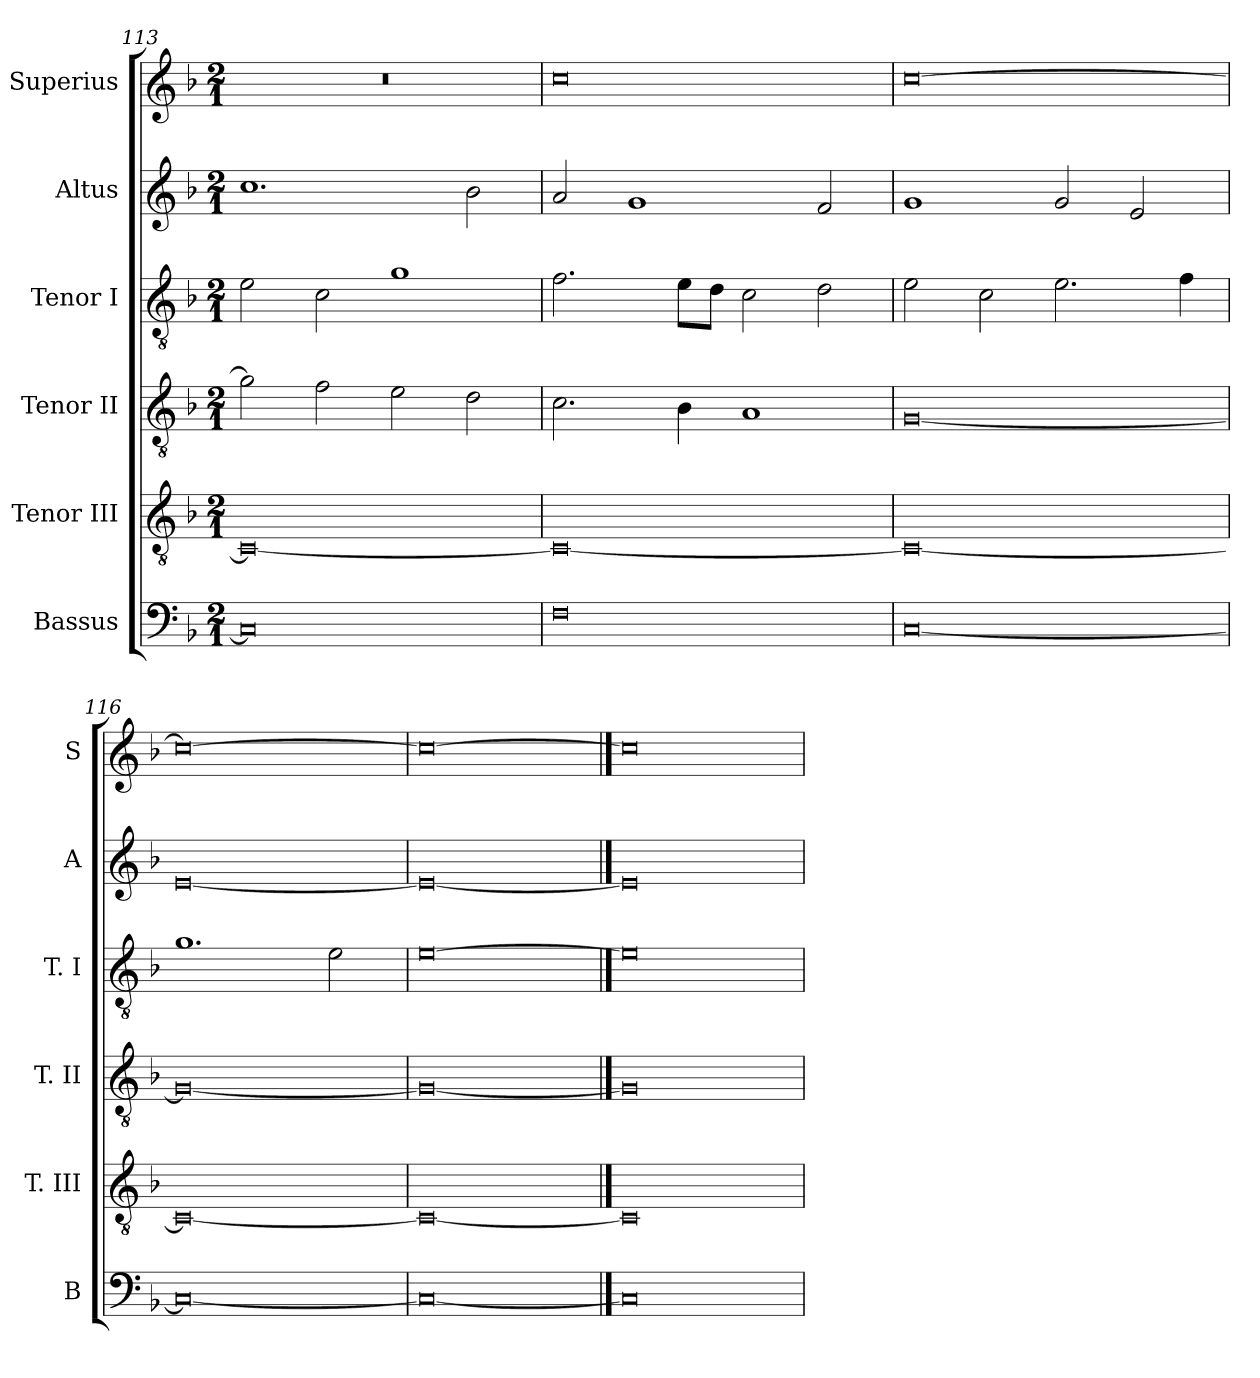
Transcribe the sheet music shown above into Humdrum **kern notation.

**kern	**kern	**kern	**kern	**kern	**kern
*part6	*part5	*part4	*part3	*part2	*part1
*staff6	*staff5	*staff4	*staff3	*staff2	*staff1
*I"Bassus	*I"Tenor III	*I"Tenor II	*I"Tenor I	*I"Altus	*I"Superius
*I'B	*I'T. III	*I'T. II	*I'T. I	*I'A	*I'S
*clefF4	*clefGv2	*clefGv2	*clefGv2	*clefG2	*clefG2
*k[b-]	*k[b-]	*k[b-]	*k[b-]	*k[b-]	*k[b-]
*F:	*F:	*F:	*F:	*F:	*F:
*M2/1	*M2/1	*M2/1	*M2/1	*M2/1	*M2/1
=113	=113	=113	=113	=113	=113
0C]	0C_	2g]	2e	1.cc	0r
.	.	2f	2c	.	.
.	.	2e	1g	.	.
.	.	2d	.	2b-	.
=114	=114	=114	=114	=114	=114
0F	0C_	2.c	2.f	2a	0cc
.	.	.	.	1g	.
.	.	4B-	8eL	.	.
.	.	.	8dJ	.	.
.	.	1A	2c	.	.
.	.	.	2d	2f	.
=115	=115	=115	=115	=115	=115
[0C	0C_	[0G	2e	1g	[0cc
.	.	.	2c	.	.
.	.	.	2.e	2g	.
.	.	.	.	2e	.
.	.	.	4f	.	.
=116	=116	=116	=116	=116	=116
0C_	0C_	0G_	1.g	[0e	0cc_
.	.	.	2e	.	.
=117	=117	=117	=117	=117	=117
0C_	0C_	0G_	[0e	0e_	0cc_
==118	==118	==118	==118	==118	==118
0C]	0C]	0G]	0e]	0e]	0cc]
=	=	=	=	=	=
*-	*-	*-	*-	*-	*-
